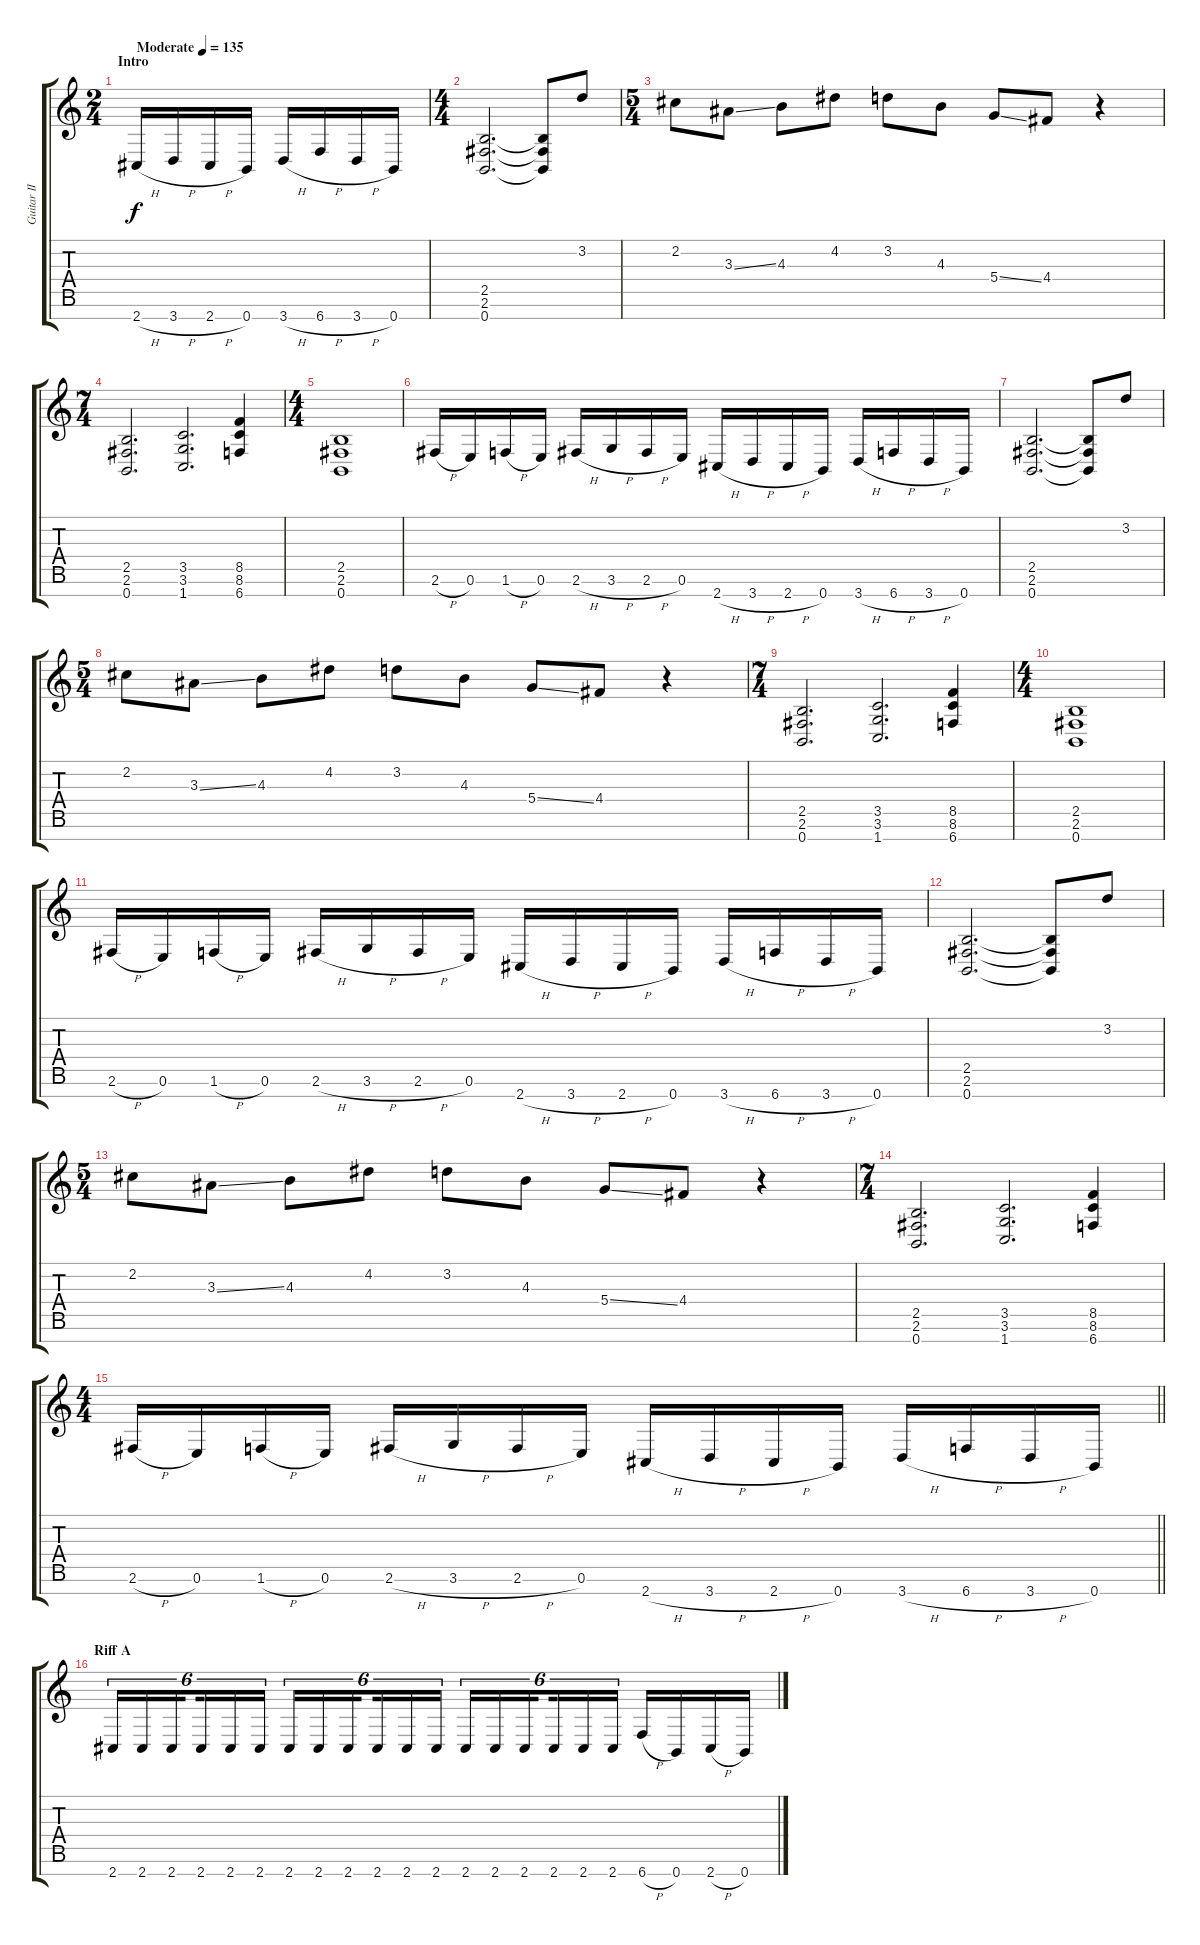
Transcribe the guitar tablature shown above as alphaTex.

\track ("Guitar II" "Guitar II") {instrument distortionguitar}
\staff {score tabs}
\tuning (E4 B3 G3 D3 A2 E2 B1) {hide}
\ts (2 4)
\section ("" "Intro")
\tempo (135 "Moderate")
\clef g2
\ks c
2.7{h}.16{dy f instrument distortionguitar} 3.7{h}.16 2.7{h}.16 0.7.16 3.7{h}.16 6.7{h}.16 3.7{h}.16 0.7.16 |
\ts (4 4)
(2.5 2.6 0.7).2{d} (2.5{t} 2.6{t} 0.7{t}).8 3.2.8 |
\ts (5 4)
2.2.8 3.3{ss}.8 4.3.8 4.2.8 3.2.8 4.3.8 5.4{ss}.8 4.4.8 r.4 |
\ts (7 4)
(2.5 2.6 0.7).2{d} (3.5 3.6 1.7).2{d} (8.5 8.6 6.7).4 |
\ts (4 4)
(2.5 2.6 0.7).1 |
2.6{h}.16 0.6.16 1.6{h}.16 0.6.16 2.6{h}.16 3.6{h}.16 2.6{h}.16 0.6.16 2.7{h}.16 3.7{h}.16 2.7{h}.16 0.7.16 3.7{h}.16 6.7{h}.16 3.7{h}.16 0.7.16 |
(2.5 2.6 0.7).2{d} (2.5{t} 2.6{t} 0.7{t}).8 3.2.8 |
\ts (5 4)
2.2.8 3.3{ss}.8 4.3.8 4.2.8 3.2.8 4.3.8 5.4{ss}.8 4.4.8 r.4 |
\ts (7 4)
(2.5 2.6 0.7).2{d} (3.5 3.6 1.7).2{d} (8.5 8.6 6.7).4 |
\ts (4 4)
(2.5 2.6 0.7).1 |
2.6{h}.16 0.6.16 1.6{h}.16 0.6.16 2.6{h}.16 3.6{h}.16 2.6{h}.16 0.6.16 2.7{h}.16 3.7{h}.16 2.7{h}.16 0.7.16 3.7{h}.16 6.7{h}.16 3.7{h}.16 0.7.16 |
(2.5 2.6 0.7).2{d} (2.5{t} 2.6{t} 0.7{t}).8 3.2.8 |
\ts (5 4)
2.2.8 3.3{ss}.8 4.3.8 4.2.8 3.2.8 4.3.8 5.4{ss}.8 4.4.8 r.4 |
\ts (7 4)
(2.5 2.6 0.7).2{d} (3.5 3.6 1.7).2{d} (8.5 8.6 6.7).4 |
\ts (4 4)
\barLineRight lightlight
2.6{h}.16 0.6.16 1.6{h}.16 0.6.16 2.6{h}.16 3.6{h}.16 2.6{h}.16 0.6.16 2.7{h}.16 3.7{h}.16 2.7{h}.16 0.7.16 3.7{h}.16 6.7{h}.16 3.7{h}.16 0.7.16 |
\section ("" "Riff A")
2.7.16{tu (6 4)} 2.7.16{tu (6 4)} 2.7.16{tu (6 4) beam splitsecondary} 2.7.16{tu (6 4)} 2.7.16{tu (6 4)} 2.7.16{tu (6 4)} 2.7.16{tu (6 4)} 2.7.16{tu (6 4)} 2.7.16{tu (6 4) beam splitsecondary} 2.7.16{tu (6 4)} 2.7.16{tu (6 4)} 2.7.16{tu (6 4)} 2.7.16{tu (6 4)} 2.7.16{tu (6 4)} 2.7.16{tu (6 4) beam splitsecondary} 2.7.16{tu (6 4)} 2.7.16{tu (6 4)} 2.7.16{tu (6 4)} 6.7{h}.16 0.7.16 2.7{h}.16 0.7.16
